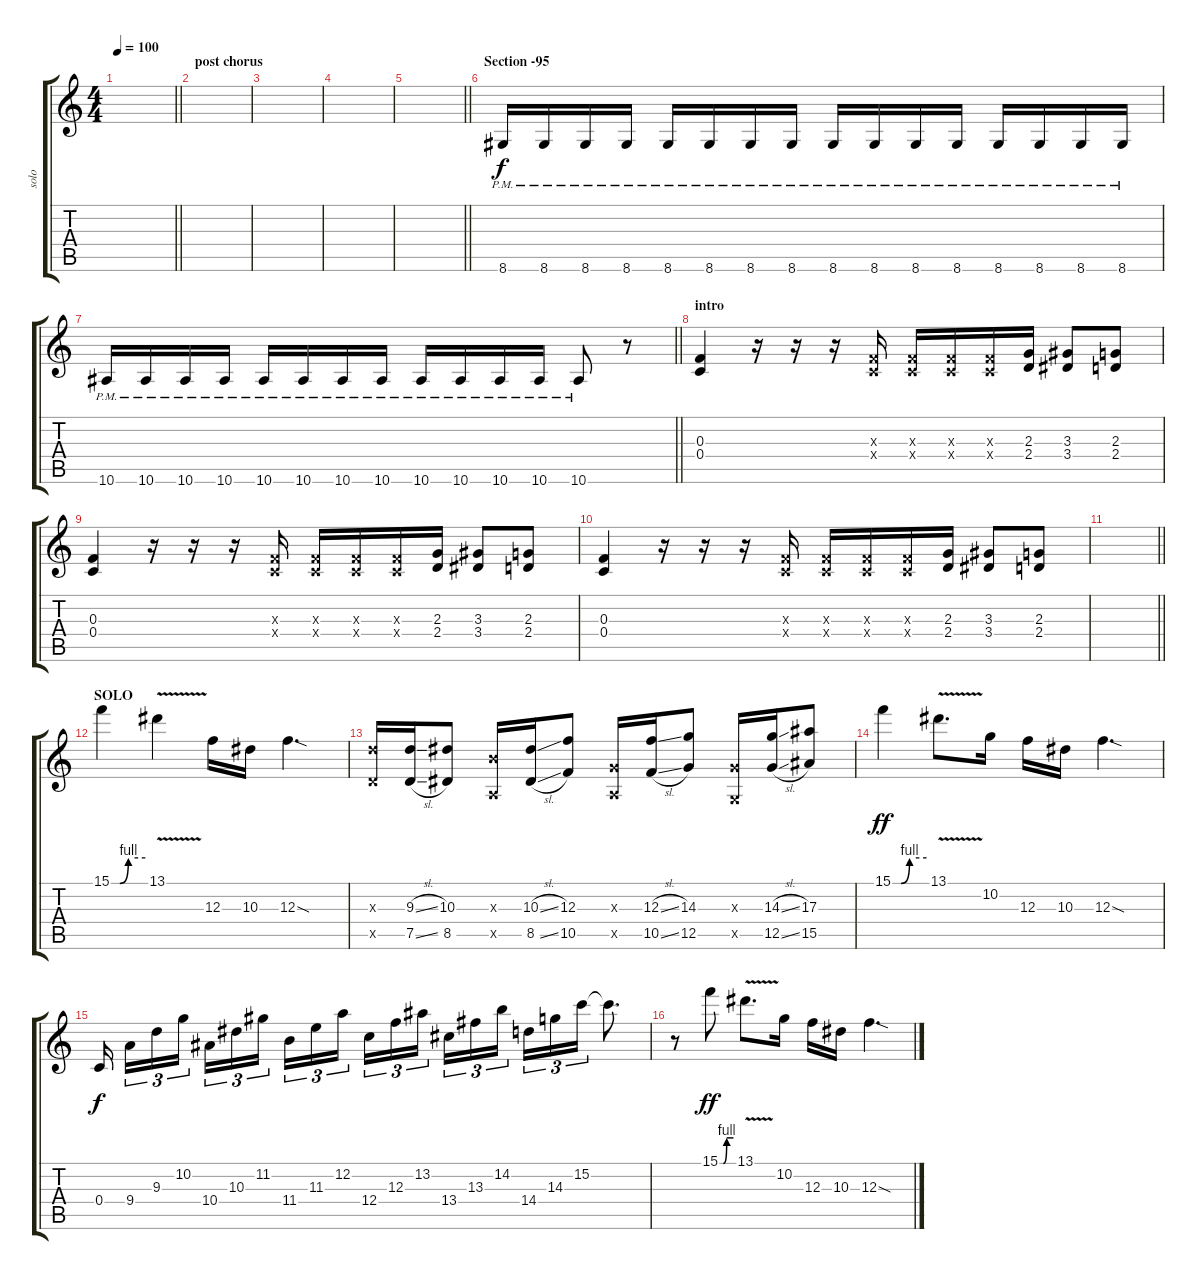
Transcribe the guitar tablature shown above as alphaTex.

\track ("solo" "solo") {instrument distortionguitar}
\staff {score tabs}
\tuning (D4 A3 F3 C3 G2 C2) {hide}
\ts (4 4)
\tempo 100
\clef g2
\barLineRight lightlight
\ks c
|
\section ("" "post chorus")
|
|
|
\barLineRight lightlight
|
\section ("" "Section -95")
8.6{pm}.16 8.6{pm}.16 8.6{pm}.16 8.6{pm}.16 8.6{pm}.16 8.6{pm}.16 8.6{pm}.16 8.6{pm}.16 8.6{pm}.16 8.6{pm}.16 8.6{pm}.16 8.6{pm}.16 8.6{pm}.16 8.6{pm}.16 8.6{pm}.16 8.6{pm}.16 |
\barLineRight lightlight
10.6{pm}.16 10.6{pm}.16 10.6{pm}.16 10.6{pm}.16 10.6{pm}.16 10.6{pm}.16 10.6{pm}.16 10.6{pm}.16 10.6{pm}.16 10.6{pm}.16 10.6{pm}.16 10.6{pm}.16 10.6{pm}.8 r.8 |
\section ("" "intro")
(0.3 0.4).4 r.16 r.16 r.16 (0.3{x} 0.4{x}).16 (0.3{x} 0.4{x}).16 (0.3{x} 0.4{x}).16 (0.3{x} 0.4{x}).16 (2.3 2.4).16 (3.3 3.4).8 (2.3 2.4).8 |
(0.3 0.4).4 r.16 r.16 r.16 (0.3{x} 0.4{x}).16 (0.3{x} 0.4{x}).16 (0.3{x} 0.4{x}).16 (0.3{x} 0.4{x}).16 (2.3 2.4).16 (3.3 3.4).8 (2.3 2.4).8 |
(0.3 0.4).4 r.16 r.16 r.16 (0.3{x} 0.4{x}).16 (0.3{x} 0.4{x}).16 (0.3{x} 0.4{x}).16 (0.3{x} 0.4{x}).16 (2.3 2.4).16 (3.3 3.4).8 (2.3 2.4).8 |
\barLineRight lightlight
|
\section ("" "SOLO")
15.1{be (custom 0 0 15 0 30 4 60 4)}.4 13.1{v}.4 12.3.16 10.3.16 12.3{sod}.4{d} |
(9.3{x} 7.5{x}).16{dy f} (9.3{sl} 7.5{sl}).16 (10.3 8.5).8 (6.3{x} 2.5{x}).16 (10.3{sl} 8.5{sl}).16 (12.3 10.5).8 (2.3{x} 2.5{x}).16 (12.3{sl} 10.5{sl}).16 (14.3 12.5).8 (2.3{x} 0.5{x}).16 (14.3{sl} 12.5{sl}).16 (17.3 15.5).8 |
15.1{be (custom 0 0 15 0 30 4 60 4)}.4{dy ff} 13.1{v}.8{d} 10.2.16 12.3.16 10.3.16 12.3{sod}.4{d} |
0.4.16{dy f beam splitsecondary} 9.4.16{tu (3 2)} 9.3.16{tu (3 2)} 10.2.16{tu (3 2) beam splitsecondary} 10.4.16{tu (3 2)} 10.3.16{tu (3 2)} 11.2.16{tu (3 2) beam splitsecondary} 11.4.16{tu (3 2)} 11.3.16{tu (3 2)} 12.2.16{tu (3 2) beam splitsecondary} 12.4.16{tu (3 2)} 12.3.16{tu (3 2)} 13.2.16{tu (3 2) beam splitsecondary} 13.4.16{tu (3 2)} 13.3.16{tu (3 2)} 14.2.16{tu (3 2) beam splitsecondary} 14.4.16{tu (3 2)} 14.3.16{tu (3 2)} 15.2.16{tu (3 2)} 15.2{t}.8{d} |
r.8 15.1{be (custom 0 0 15 0 30 4 60 4)}.8{dy ff} 13.1{v}.8{d} 10.2.16 12.3.16 10.3.16 12.3{sod}.4{d}
